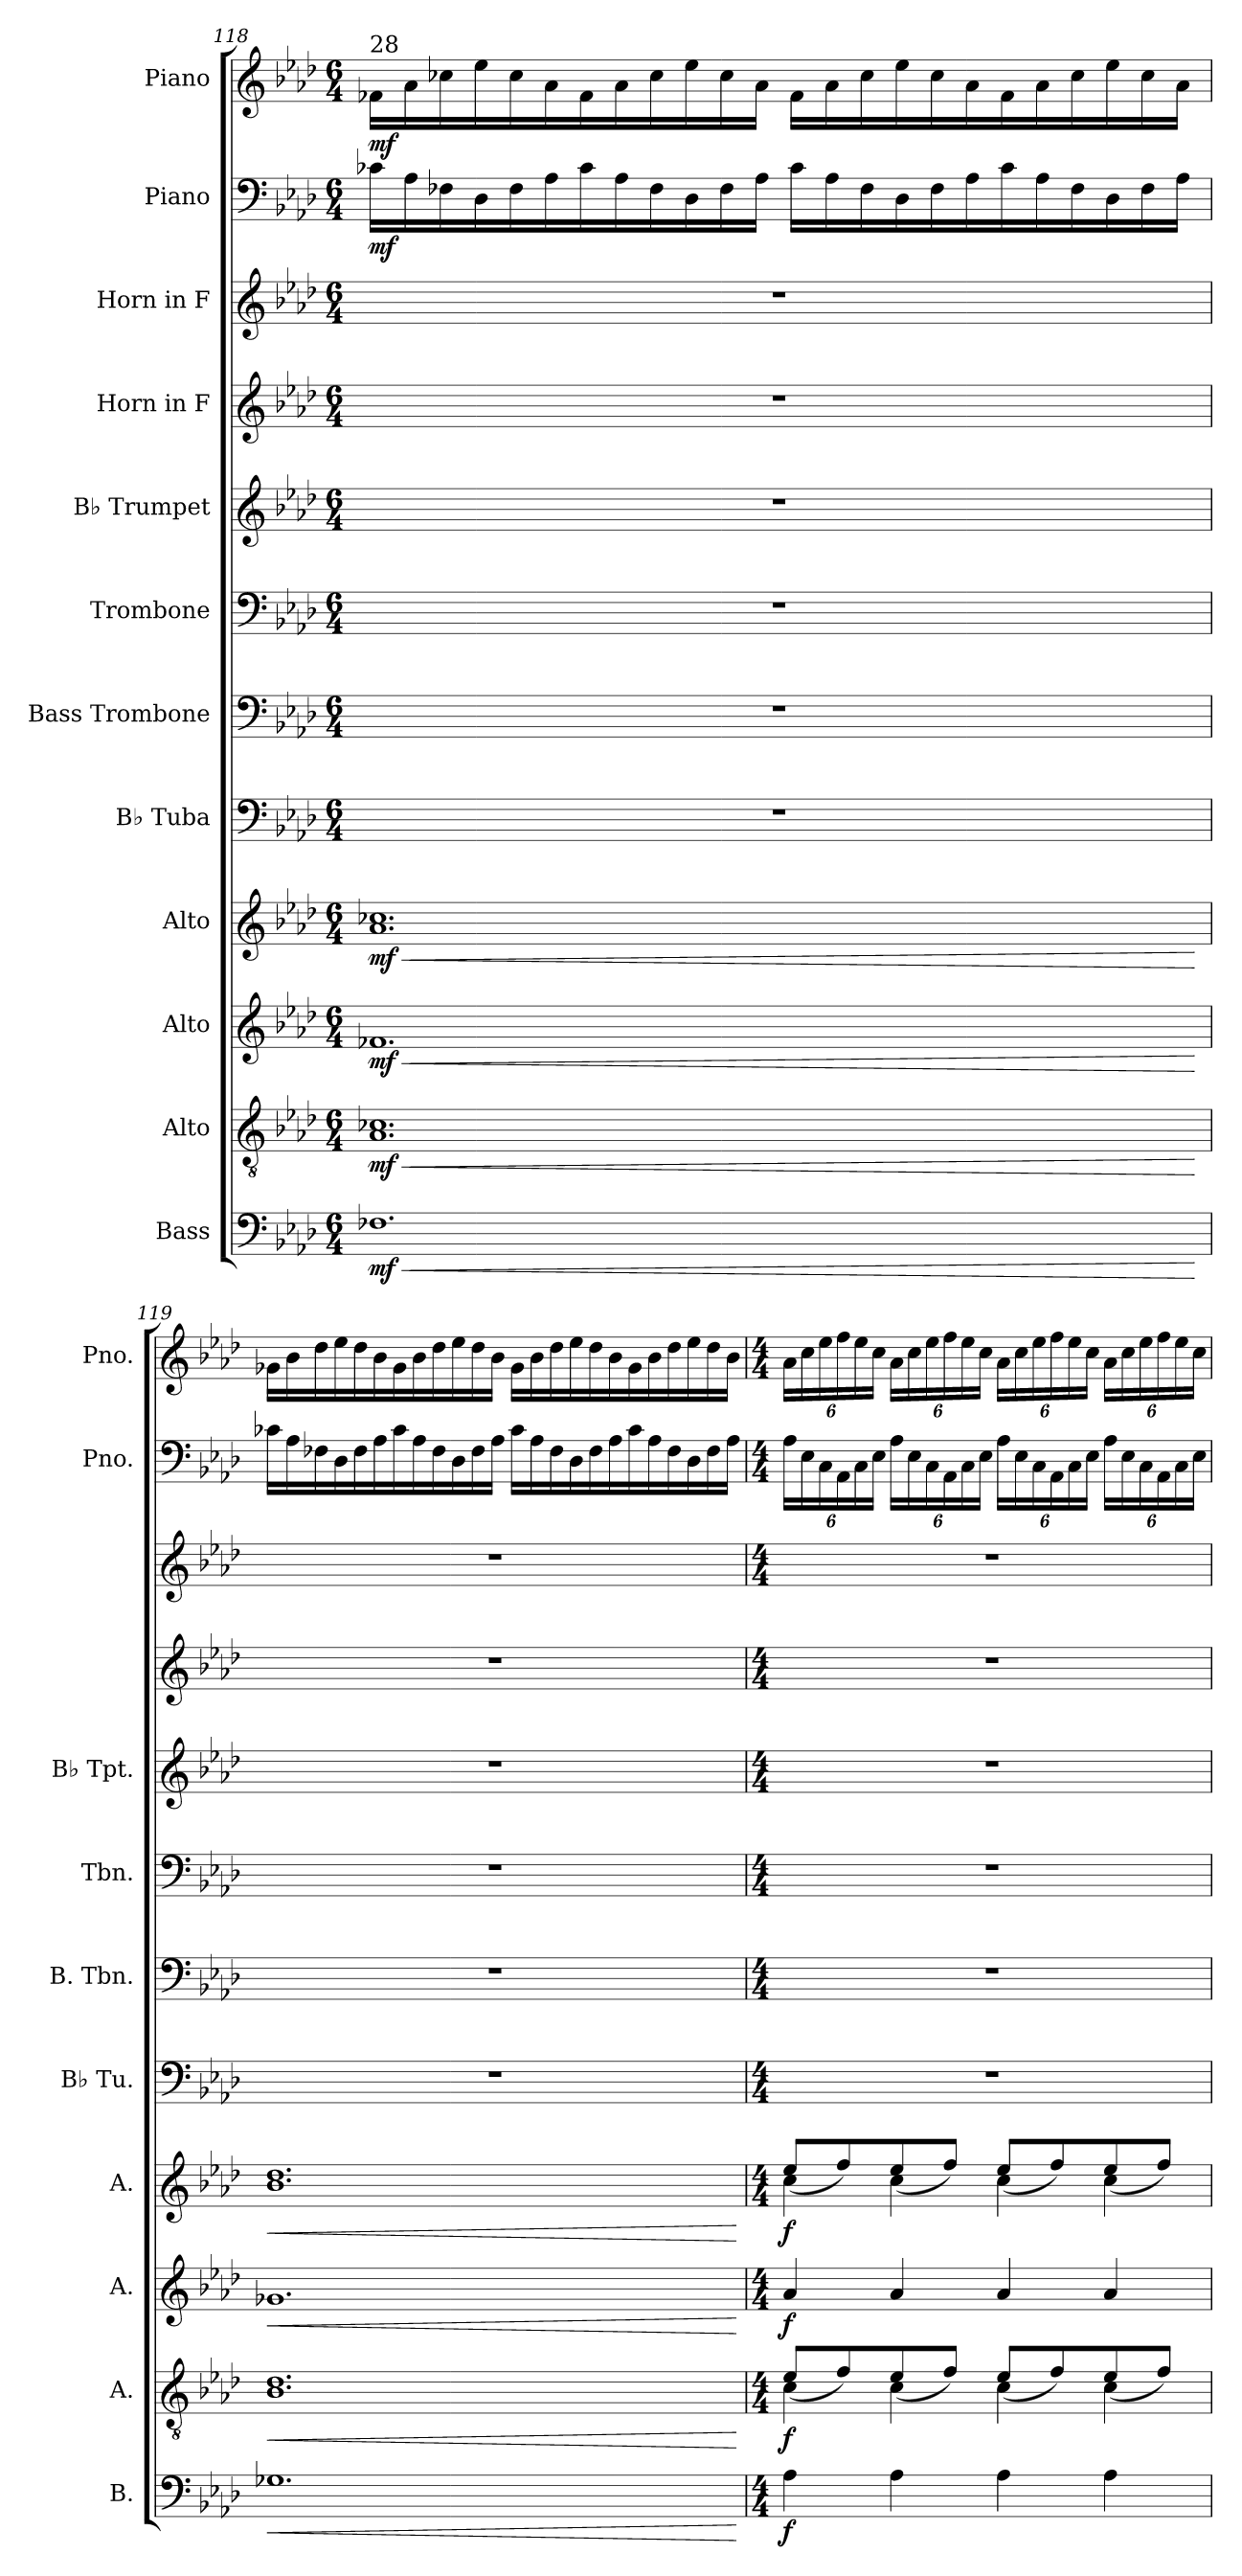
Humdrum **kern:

**kern	**dynam	**kern	**dynam	**kern	**dynam	**kern	**dynam	**kern	**kern	**kern	**kern	**kern	**kern	**kern	**dynam	**kern	**dynam
*part12	*part12	*part11	*part11	*part10	*part10	*part9	*part9	*part8	*part7	*part6	*part5	*part4	*part3	*part2	*part2	*part1	*part1
*staff12	*staff12	*staff11	*staff11	*staff10	*staff10	*staff9	*staff9	*staff8	*staff7	*staff6	*staff5	*staff4	*staff3	*staff2	*staff2	*staff1	*staff1
*I"Bass	*	*I"Alto	*	*I"Alto	*	*I"Alto	*	*I"B♭ Tuba	*I"Bass Trombone	*I"Trombone	*I"B♭ Trumpet	*I"Horn in F	*I"Horn in F	*I"Piano	*	*I"Piano	*
*I'B.	*	*I'A.	*	*I'A.	*	*I'A.	*	*I'B♭ Tu.	*I'B. Tbn.	*I'Tbn.	*I'B♭ Tpt.	*	*	*I'Pno.	*	*I'Pno.	*
!!LO:PB:g=z
*clefF4	*	*clefGv2	*	*clefG2	*	*clefG2	*	*clefF4	*clefF4	*clefF4	*clefG2	*clefG2	*clefG2	*clefF4	*	*clefG2	*
*	*	*	*	*	*	*	*	*	*	*	*ITrd1c2	*ITrd4c7	*ITrd4c7	*	*	*	*
*k[b-e-a-d-]	*	*k[b-e-a-d-]	*	*k[b-e-a-d-]	*	*k[b-e-a-d-]	*	*k[b-e-a-d-]	*k[b-e-a-d-]	*k[b-e-a-d-]	*k[b-e-a-d-g-c-]	*k[b-e-a-d-g-]	*k[b-e-a-d-g-]	*k[b-e-a-d-]	*	*k[b-e-a-d-]	*
*M6/4	*	*M6/4	*	*M6/4	*	*M6/4	*	*M6/4	*M6/4	*M6/4	*M6/4	*M6/4	*M6/4	*M6/4	*	*M6/4	*
=118	=118	=118	=118	=118	=118	=118	=118	=118	=118	=118	=118	=118	=118	=118	=118	=118	=118
!	!	!	!	!	!	!	!	!	!	!	!	!	!	!	!	!LO:TX:a:t=28	!
!	!LO:HP:b	!	!LO:HP:b	!	!LO:HP:b	!	!LO:HP:b	!	!	!	!	!	!	!	!	!	!
!	!LO:DY:n=1:b	!	!LO:DY:n=1:b	!	!LO:DY:n=1:b	!	!LO:DY:n=1:b	!	!	!	!	!	!	!	!LO:DY:b	!	!LO:DY:b
1.F-X	< mf	1.A- 1.c-X	< mf	1.f-X	< mf	1.a- 1.cc-X	< mf	1.r	1.r	1.r	1.r	1.r	1.r	16c-X\LL	mf	16f-X\LL	mf
.	.	.	.	.	.	.	.	.	.	.	.	.	.	16A-\	.	16a-\	.
.	.	.	.	.	.	.	.	.	.	.	.	.	.	16F-X\	.	16cc-X\	.
.	.	.	.	.	.	.	.	.	.	.	.	.	.	16D-\	.	16ee-\	.
.	.	.	.	.	.	.	.	.	.	.	.	.	.	16F-\	.	16cc-\	.
.	.	.	.	.	.	.	.	.	.	.	.	.	.	16A-\	.	16a-\	.
.	.	.	.	.	.	.	.	.	.	.	.	.	.	16c-\	.	16f-\	.
.	.	.	.	.	.	.	.	.	.	.	.	.	.	16A-\	.	16a-\	.
.	.	.	.	.	.	.	.	.	.	.	.	.	.	16F-\	.	16cc-\	.
.	.	.	.	.	.	.	.	.	.	.	.	.	.	16D-\	.	16ee-\	.
.	.	.	.	.	.	.	.	.	.	.	.	.	.	16F-\	.	16cc-\	.
.	.	.	.	.	.	.	.	.	.	.	.	.	.	16A-\JJ	.	16a-\JJ	.
.	.	.	.	.	.	.	.	.	.	.	.	.	.	16c-\LL	.	16f-\LL	.
.	.	.	.	.	.	.	.	.	.	.	.	.	.	16A-\	.	16a-\	.
.	.	.	.	.	.	.	.	.	.	.	.	.	.	16F-\	.	16cc-\	.
.	.	.	.	.	.	.	.	.	.	.	.	.	.	16D-\	.	16ee-\	.
.	.	.	.	.	.	.	.	.	.	.	.	.	.	16F-\	.	16cc-\	.
.	.	.	.	.	.	.	.	.	.	.	.	.	.	16A-\	.	16a-\	.
.	.	.	.	.	.	.	.	.	.	.	.	.	.	16c-\	.	16f-\	.
.	.	.	.	.	.	.	.	.	.	.	.	.	.	16A-\	.	16a-\	.
.	.	.	.	.	.	.	.	.	.	.	.	.	.	16F-\	.	16cc-\	.
.	.	.	.	.	.	.	.	.	.	.	.	.	.	16D-\	.	16ee-\	.
.	.	.	.	.	.	.	.	.	.	.	.	.	.	16F-\	.	16cc-\	.
.	.	.	.	.	.	.	.	.	.	.	.	.	.	16A-\JJ	.	16a-\JJ	.
.	[	.	[	.	[	.	[	.	.	.	.	.	.	.	.	.	.
!!LO:PB:g=z
=119	=119	=119	=119	=119	=119	=119	=119	=119	=119	=119	=119	=119	=119	=119	=119	=119	=119
!	!LO:HP:b	!	!LO:HP:b	!	!LO:HP:b	!	!LO:HP:b	!	!	!	!	!	!	!	!	!	!
1.G-X	<	1.B- 1.d-	<	1.g-X	<	1.b- 1.dd-	<	1.r	1.r	1.r	1.r	1.r	1.r	16c-X\LL	.	16g-X\LL	.
.	.	.	.	.	.	.	.	.	.	.	.	.	.	16A-\	.	16b-\	.
.	.	.	.	.	.	.	.	.	.	.	.	.	.	16F-X\	.	16dd-\	.
.	.	.	.	.	.	.	.	.	.	.	.	.	.	16D-\	.	16ee-\	.
.	.	.	.	.	.	.	.	.	.	.	.	.	.	16F-\	.	16dd-\	.
.	.	.	.	.	.	.	.	.	.	.	.	.	.	16A-\	.	16b-\	.
.	.	.	.	.	.	.	.	.	.	.	.	.	.	16c-\	.	16g-\	.
.	.	.	.	.	.	.	.	.	.	.	.	.	.	16A-\	.	16b-\	.
.	.	.	.	.	.	.	.	.	.	.	.	.	.	16F-\	.	16dd-\	.
.	.	.	.	.	.	.	.	.	.	.	.	.	.	16D-\	.	16ee-\	.
.	.	.	.	.	.	.	.	.	.	.	.	.	.	16F-\	.	16dd-\	.
.	.	.	.	.	.	.	.	.	.	.	.	.	.	16A-\JJ	.	16b-\JJ	.
.	.	.	.	.	.	.	.	.	.	.	.	.	.	16c-\LL	.	16g-\LL	.
.	.	.	.	.	.	.	.	.	.	.	.	.	.	16A-\	.	16b-\	.
.	.	.	.	.	.	.	.	.	.	.	.	.	.	16F-\	.	16dd-\	.
.	.	.	.	.	.	.	.	.	.	.	.	.	.	16D-\	.	16ee-\	.
.	.	.	.	.	.	.	.	.	.	.	.	.	.	16F-\	.	16dd-\	.
.	.	.	.	.	.	.	.	.	.	.	.	.	.	16A-\	.	16b-\	.
.	.	.	.	.	.	.	.	.	.	.	.	.	.	16c-\	.	16g-\	.
.	.	.	.	.	.	.	.	.	.	.	.	.	.	16A-\	.	16b-\	.
.	.	.	.	.	.	.	.	.	.	.	.	.	.	16F-\	.	16dd-\	.
.	.	.	.	.	.	.	.	.	.	.	.	.	.	16D-\	.	16ee-\	.
.	.	.	.	.	.	.	.	.	.	.	.	.	.	16F-\	.	16dd-\	.
.	.	.	.	.	.	.	.	.	.	.	.	.	.	16A-\JJ	.	16b-\JJ	.
.	[	.	[	.	[	.	[	.	.	.	.	.	.	.	.	.	.
!!LO:PB:g=z
=120	=120	=120	=120	=120	=120	=120	=120	=120	=120	=120	=120	=120	=120	=120	=120	=120	=120
*M4/4	*	*M4/4	*	*M4/4	*	*M4/4	*	*M4/4	*M4/4	*M4/4	*M4/4	*M4/4	*M4/4	*M4/4	*	*M4/4	*
*	*	*^	*	*	*	*^	*	*	*	*	*	*	*	*	*	*	*
*	*	*	*	*	*	*	*	*	*	*	*	*	*	*	*	*Xbrackettup	*	*Xbrackettup	*
!	!LO:DY:b	!	!	!LO:DY:b	!	!LO:DY:b	!	!	!LO:DY:b	!	!	!	!	!	!	!	!	!	!
4A-\	f	4c\	(8e-/L	f	4a-/	f	4cc\	(8ee-/L	f	1r	1r	1r	1r	1r	1r	24A-\LL	.	24a-\LL	.
.	.	.	.	.	.	.	.	.	.	.	.	.	.	.	.	24E-\	.	24cc\	.
.	.	.	.	.	.	.	.	.	.	.	.	.	.	.	.	24C\	.	24ee-\	.
.	.	.	8f/)	.	.	.	.	8ff/)	.	.	.	.	.	.	.	24AA-\	.	24ff\	.
.	.	.	.	.	.	.	.	.	.	.	.	.	.	.	.	24C\	.	24ee-\	.
.	.	.	.	.	.	.	.	.	.	.	.	.	.	.	.	24E-\JJ	.	24cc\JJ	.
4A-\	.	4c\	(8e-/	.	4a-/	.	4cc\	(8ee-/	.	.	.	.	.	.	.	24A-\LL	.	24a-\LL	.
.	.	.	.	.	.	.	.	.	.	.	.	.	.	.	.	24E-\	.	24cc\	.
.	.	.	.	.	.	.	.	.	.	.	.	.	.	.	.	24C\	.	24ee-\	.
.	.	.	8f/J)	.	.	.	.	8ff/J)	.	.	.	.	.	.	.	24AA-\	.	24ff\	.
.	.	.	.	.	.	.	.	.	.	.	.	.	.	.	.	24C\	.	24ee-\	.
.	.	.	.	.	.	.	.	.	.	.	.	.	.	.	.	24E-\JJ	.	24cc\JJ	.
4A-\	.	4c\	(8e-/L	.	4a-/	.	4cc\	(8ee-/L	.	.	.	.	.	.	.	24A-\LL	.	24a-\LL	.
.	.	.	.	.	.	.	.	.	.	.	.	.	.	.	.	24E-\	.	24cc\	.
.	.	.	.	.	.	.	.	.	.	.	.	.	.	.	.	24C\	.	24ee-\	.
.	.	.	8f/)	.	.	.	.	8ff/)	.	.	.	.	.	.	.	24AA-\	.	24ff\	.
.	.	.	.	.	.	.	.	.	.	.	.	.	.	.	.	24C\	.	24ee-\	.
.	.	.	.	.	.	.	.	.	.	.	.	.	.	.	.	24E-\JJ	.	24cc\JJ	.
4A-\	.	4c\	(8e-/	.	4a-/	.	4cc\	(8ee-/	.	.	.	.	.	.	.	24A-\LL	.	24a-\LL	.
.	.	.	.	.	.	.	.	.	.	.	.	.	.	.	.	24E-\	.	24cc\	.
.	.	.	.	.	.	.	.	.	.	.	.	.	.	.	.	24C\	.	24ee-\	.
.	.	.	8f/J)	.	.	.	.	8ff/J)	.	.	.	.	.	.	.	24AA-\	.	24ff\	.
.	.	.	.	.	.	.	.	.	.	.	.	.	.	.	.	24C\	.	24ee-\	.
.	.	.	.	.	.	.	.	.	.	.	.	.	.	.	.	24E-\JJ	.	24cc\JJ	.
*	*	*v	*v	*	*	*	*v	*v	*	*	*	*	*	*	*	*	*	*	*
=	=	=	=	=	=	=	=	=	=	=	=	=	=	=	=	=	=
*-	*-	*-	*-	*-	*-	*-	*-	*-	*-	*-	*-	*-	*-	*-	*-	*-	*-
